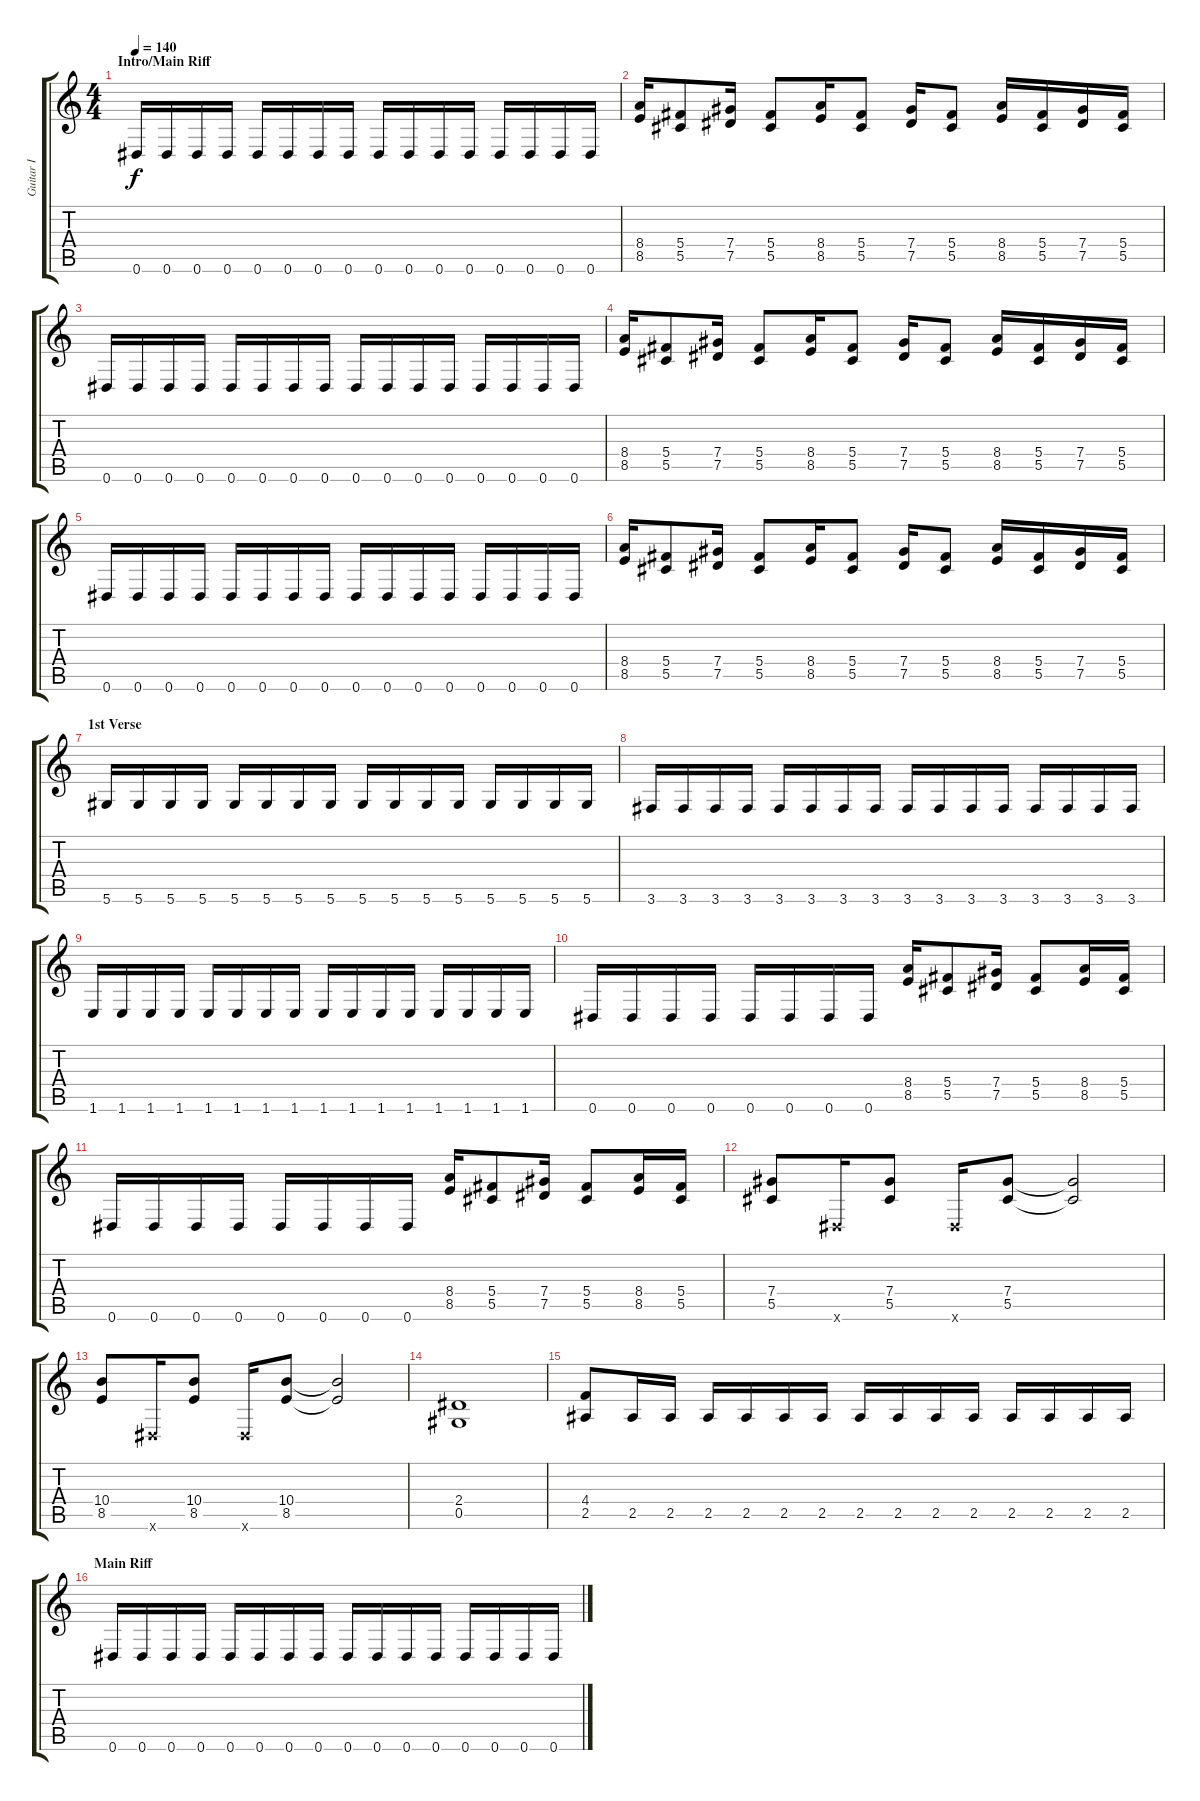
\track ("Guitar I" "Guitar I") {instrument distortionguitar}
\staff {score tabs}
\tuning (Eb4 Bb3 Gb3 Db3 Ab2 Eb2) {hide}
\ts (4 4)
\section ("" "Intro/Main Riff")
\tempo 140
\clef g2
\ks c
0.6.16{dy f instrument distortionguitar} 0.6.16 0.6.16 0.6.16 0.6.16 0.6.16 0.6.16 0.6.16 0.6.16 0.6.16 0.6.16 0.6.16 0.6.16 0.6.16 0.6.16 0.6.16 |
(8.4 8.5).16 (5.4 5.5).8 (7.4 7.5).16 (5.4 5.5).8 (8.4 8.5).16 (5.4 5.5).8 (7.4 7.5).16 (5.4 5.5).8 (8.4 8.5).16 (5.4 5.5).16 (7.4 7.5).16 (5.4 5.5).16 |
0.6.16 0.6.16 0.6.16 0.6.16 0.6.16 0.6.16 0.6.16 0.6.16 0.6.16 0.6.16 0.6.16 0.6.16 0.6.16 0.6.16 0.6.16 0.6.16 |
(8.4 8.5).16 (5.4 5.5).8 (7.4 7.5).16 (5.4 5.5).8 (8.4 8.5).16 (5.4 5.5).8 (7.4 7.5).16 (5.4 5.5).8 (8.4 8.5).16 (5.4 5.5).16 (7.4 7.5).16 (5.4 5.5).16 |
0.6.16 0.6.16 0.6.16 0.6.16 0.6.16 0.6.16 0.6.16 0.6.16 0.6.16 0.6.16 0.6.16 0.6.16 0.6.16 0.6.16 0.6.16 0.6.16 |
(8.4 8.5).16 (5.4 5.5).8 (7.4 7.5).16 (5.4 5.5).8 (8.4 8.5).16 (5.4 5.5).8 (7.4 7.5).16 (5.4 5.5).8 (8.4 8.5).16 (5.4 5.5).16 (7.4 7.5).16 (5.4 5.5).16 |
\section ("" "1st Verse ")
5.6.16 5.6.16 5.6.16 5.6.16 5.6.16 5.6.16 5.6.16 5.6.16 5.6.16 5.6.16 5.6.16 5.6.16 5.6.16 5.6.16 5.6.16 5.6.16 |
3.6.16 3.6.16 3.6.16 3.6.16 3.6.16 3.6.16 3.6.16 3.6.16 3.6.16 3.6.16 3.6.16 3.6.16 3.6.16 3.6.16 3.6.16 3.6.16 |
1.6.16 1.6.16 1.6.16 1.6.16 1.6.16 1.6.16 1.6.16 1.6.16 1.6.16 1.6.16 1.6.16 1.6.16 1.6.16 1.6.16 1.6.16 1.6.16 |
0.6.16 0.6.16 0.6.16 0.6.16 0.6.16 0.6.16 0.6.16 0.6.16 (8.4 8.5).16 (5.4 5.5).8 (7.4 7.5).16 (5.4 5.5).8 (8.4 8.5).16 (5.4 5.5).16 |
0.6.16 0.6.16 0.6.16 0.6.16 0.6.16 0.6.16 0.6.16 0.6.16 (8.4 8.5).16 (5.4 5.5).8 (7.4 7.5).16 (5.4 5.5).8 (8.4 8.5).16 (5.4 5.5).16 |
(7.4 5.5).8 0.6{x}.16 (7.4 5.5).8 0.6{x}.16 (7.4 5.5).8 (7.4{t} 5.5{t}).2 |
(10.4 8.5).8 0.6{x}.16 (10.4 8.5).8 0.6{x}.16 (10.4 8.5).8 (10.4{t} 8.5{t}).2 |
(2.4 0.5).1 |
(4.4 2.5).8 2.5.16 2.5.16 2.5.16 2.5.16 2.5.16 2.5.16 2.5.16 2.5.16 2.5.16 2.5.16 2.5.16 2.5.16 2.5.16 2.5.16 |
\section ("" "Main Riff")
0.6.16 0.6.16 0.6.16 0.6.16 0.6.16 0.6.16 0.6.16 0.6.16 0.6.16 0.6.16 0.6.16 0.6.16 0.6.16 0.6.16 0.6.16 0.6.16
